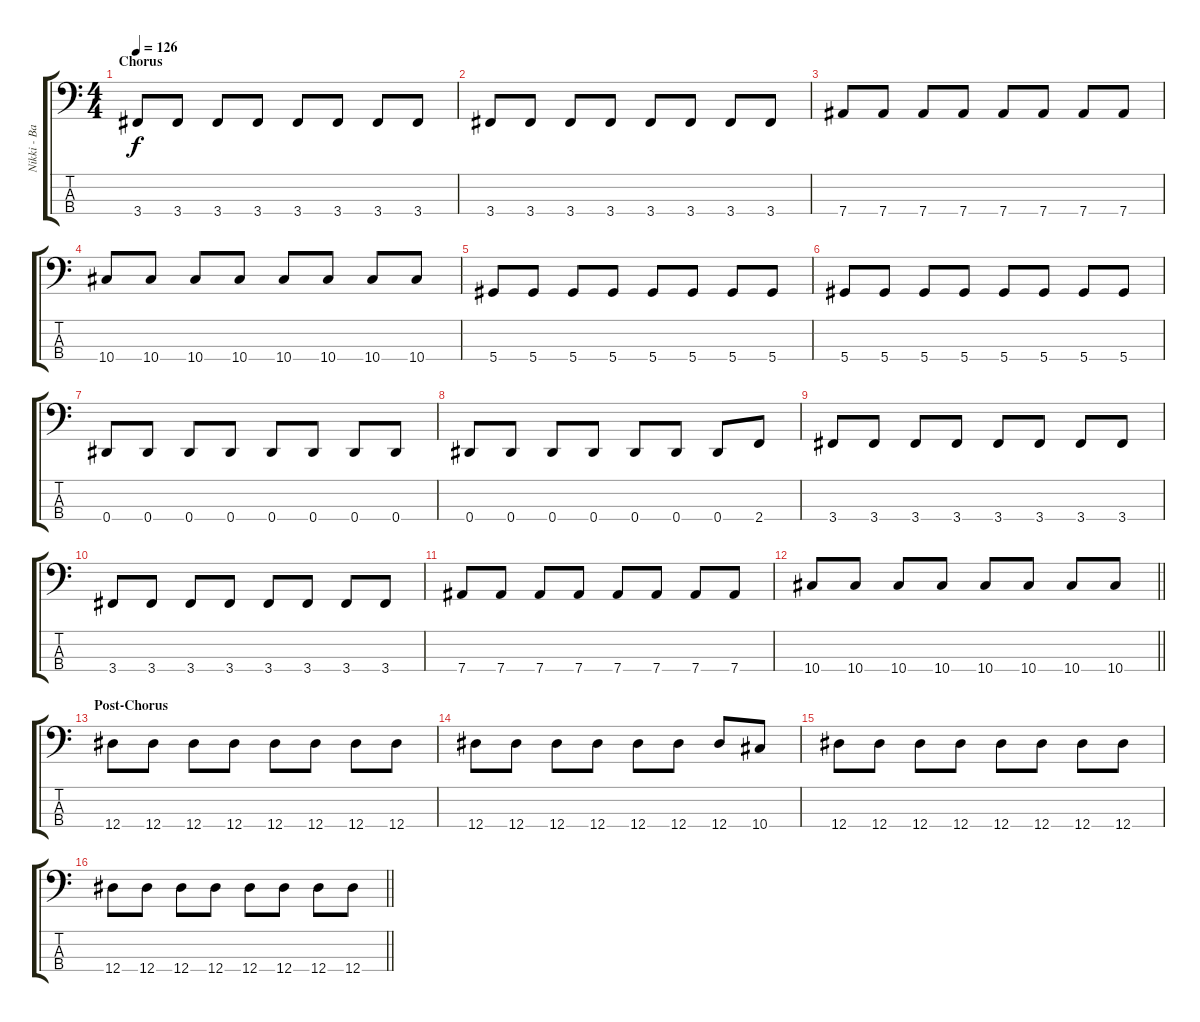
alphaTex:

\track ("Nikki - Bass" "Nikki - Ba") {instrument electricbasspick}
\staff {score tabs}
\tuning (Gb2 Db2 Ab1 Eb1) {hide}
\ts (4 4)
\section ("" "Chorus")
\tempo 126
\clef f4
\ks c
3.4.8{dy f} 3.4.8 3.4.8 3.4.8 3.4.8 3.4.8 3.4.8 3.4.8 |
3.4.8 3.4.8 3.4.8 3.4.8 3.4.8 3.4.8 3.4.8 3.4.8 |
7.4.8 7.4.8 7.4.8 7.4.8 7.4.8 7.4.8 7.4.8 7.4.8 |
10.4.8 10.4.8 10.4.8 10.4.8 10.4.8 10.4.8 10.4.8 10.4.8 |
5.4.8 5.4.8 5.4.8 5.4.8 5.4.8 5.4.8 5.4.8 5.4.8 |
5.4.8 5.4.8 5.4.8 5.4.8 5.4.8 5.4.8 5.4.8 5.4.8 |
0.4.8 0.4.8 0.4.8 0.4.8 0.4.8 0.4.8 0.4.8 0.4.8 |
0.4.8 0.4.8 0.4.8 0.4.8 0.4.8 0.4.8 0.4.8 2.4.8 |
3.4.8 3.4.8 3.4.8 3.4.8 3.4.8 3.4.8 3.4.8 3.4.8 |
3.4.8 3.4.8 3.4.8 3.4.8 3.4.8 3.4.8 3.4.8 3.4.8 |
7.4.8 7.4.8 7.4.8 7.4.8 7.4.8 7.4.8 7.4.8 7.4.8 |
\barLineRight lightlight
10.4.8 10.4.8 10.4.8 10.4.8 10.4.8 10.4.8 10.4.8 10.4.8 |
\section ("" "Post-Chorus")
12.4.8 12.4.8 12.4.8 12.4.8 12.4.8 12.4.8 12.4.8 12.4.8 |
12.4.8 12.4.8 12.4.8 12.4.8 12.4.8 12.4.8 12.4.8 10.4.8 |
12.4.8 12.4.8 12.4.8 12.4.8 12.4.8 12.4.8 12.4.8 12.4.8 |
\barLineRight lightlight
12.4.8 12.4.8 12.4.8 12.4.8 12.4.8 12.4.8 12.4.8 12.4.8
